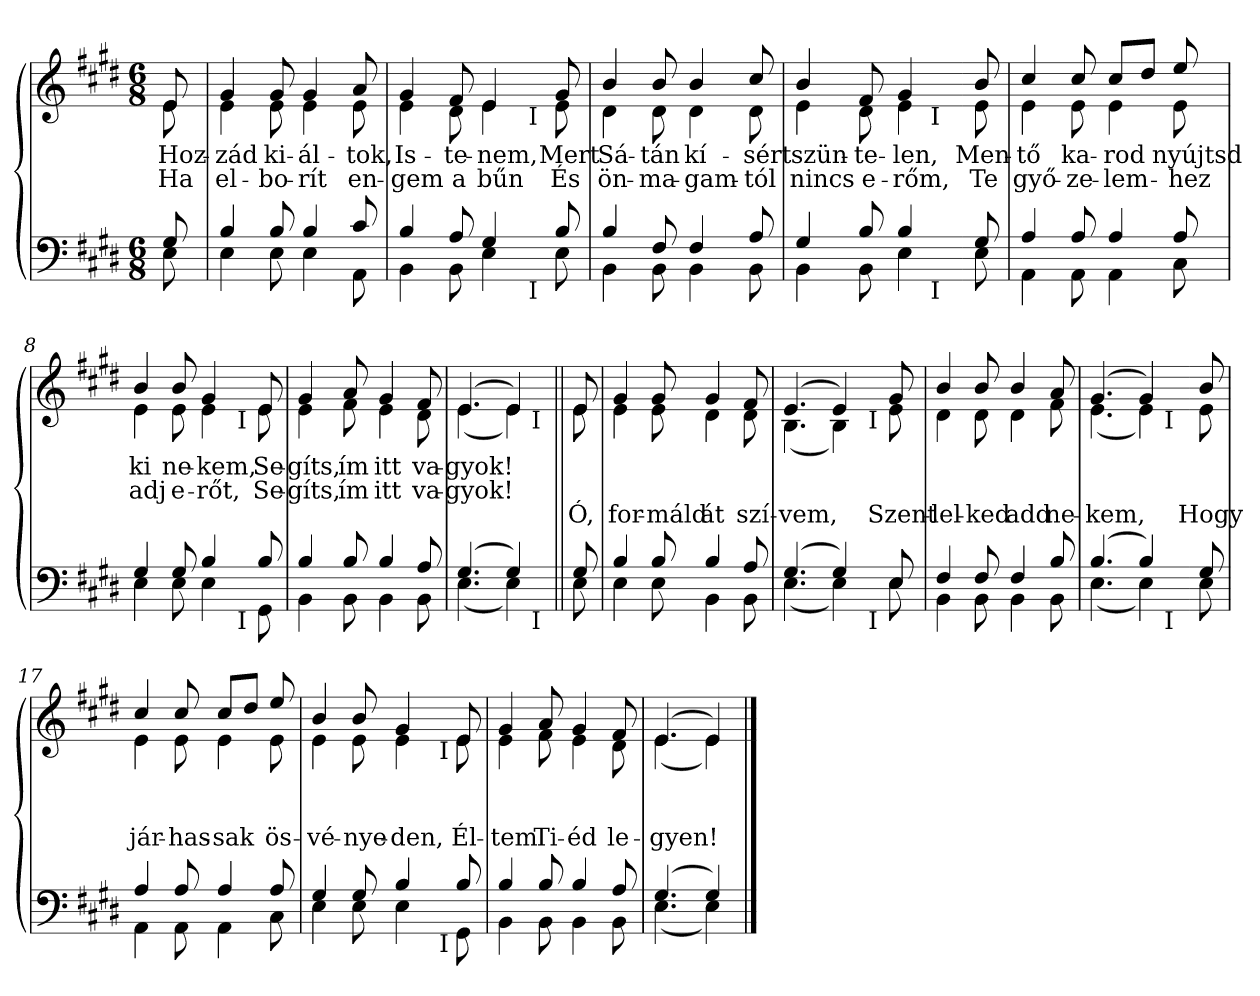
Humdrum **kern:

**kern	**kern	**text	**text	**text
*part2	*part1	*part1	*part1	*part1
*staff2	*staff1	*staff1	*staff1	*staff1
*clefF4	*clefG2	*	*	*
*k[f#c#g#d#]	*k[f#c#g#d#]	*	*	*
*c#:	*c#:	*	*	*
*M6/8	*M6/8	*	*	*
=1	=1	=1	=1	=1
*^	*	*	*	*
!	!	!LO:TX:a:B:t=Andante	!	!	!
!	!	!LO:TX:a:t=.	!	!	!
!	!	!LO:TX:a:t== 50	!	!	!
!	!	!	!LO:LY:b	!LO:LY:b	!
*	*	*^	*	*	*
8G#/	8E\	8e/	8e\	Hoz-	Ha	.
=2	=2	=2	=2	=2	=2	=2
!	!	!	!	!LO:LY:b	!LO:LY:b	!
4B/	4E\	4g#/	4e\	-zád	el-	.
!	!	!	!	!LO:LY:b	!LO:LY:b	!
8B/	8E\	8g#/	8e\	ki-	-bo-	.
!	!	!	!	!LO:LY:b	!LO:LY:b	!
4B/	4E\	4g#/	4e\	-ál-	-rít	.
!	!	!	!	!LO:LY:b	!LO:LY:b	!
8c#/	8AA\	8a/	8e\	-tok,	en-	.
*	*	*v	*v	*	*	*
=3	=3	=3	=3	=3	=3
*	*	*^	*	*	*
!	!	!	!	!LO:LY:b	!LO:LY:b	!
*	*^	*	*^	*	*	*
4B/	4BB\	2ryy	4g#/	4e\	2ryy	Is-	-gem	.
!	!	!	!	!	!	!LO:LY:b	!LO:LY:b	!
8A/	8BB\	.	8f#/	8d#\	.	-te-	a	.
!	!	!	!	!	!	!LO:LY:b	!LO:LY:b	!
4G#/	4E\	.	4e/	4e\	.	-nem,	bűn	.
.	.	32ryy	.	.	32ryy	.	.	.
!	!	!	!	!	!LO:TX:b:t=I	!	!	!
!	!	!LO:TX:b:t=I	!	!	!	!	!	!
.	.	8..ryy	.	.	8..ryy	.	.	.
!	!	!	!	!	!	!LO:LY:b	!LO:LY:b	!
8B/	8E\	.	8g#/	8e\	.	Mert	És	.
*	*v	*v	*	*	*	*	*	*
*	*	*v	*v	*v	*	*	*
=4	=4	=4	=4	=4	=4
*	*^	*^	*	*	*
*	*	*	*	*^	*	*	*
!	!	!	!	!	!	!LO:LY:b	!LO:LY:b	!
*	*v	*v	*	*	*	*	*	*
*	*	*	*v	*v	*	*	*
4B/	4BB\	4b/	4d#\	Sá-	ön-	.
!	!	!	!	!LO:LY:b	!LO:LY:b	!
8F#/	8BB\	8b/	8d#\	-tán	-ma-	.
!	!	!	!	!LO:LY:b	!LO:LY:b	!
4F#/	4BB\	4b/	4d#\	kí-	-gam-	.
!	!	!	!	!LO:LY:b	!LO:LY:b	!
8A/	8BB\	8cc#/	8d#\	-sért	-tól	.
*	*	*v	*v	*	*	*
=5	=5	=5	=5	=5	=5
*	*	*^	*	*	*
!	!	!	!	!LO:LY:b	!LO:LY:b	!
*	*^	*	*^	*	*	*
4G#/	4BB\	2ryy	4b/	4e\	2ryy	szün-	nincs	.
!	!	!	!	!	!	!LO:LY:b	!LO:LY:b	!
8B/	8BB\	.	8f#/	8d#\	.	-te-	e-	.
!	!	!	!	!	!	!LO:LY:b	!LO:LY:b	!
4B/	4E\	.	4g#/	4e\	.	-len,	-rőm,	.
!	!	!	!	!	!LO:TX:b:t=I	!	!	!
!	!	!LO:TX:b:t=I	!	!	!	!	!	!
.	.	8ryy	.	.	8ryy	.	.	.
*	*v	*v	*	*	*	*	*	*
*	*	*v	*v	*v	*	*	*
!!LO:LB:g=z
=6-	=6-	=6-	=6-	=6-	=6-
*	*^	*^	*	*	*
*	*	*	*	*^	*	*	*
!	!	!	!	!	!	!LO:LY:b	!LO:LY:b	!
*	*v	*v	*	*	*	*	*	*
*	*	*	*v	*v	*	*	*
8G#/	8E\	8b/	8e\	Men-	Te	.
=7	=7	=7	=7	=7	=7	=7
!	!	!	!	!LO:LY:b	!LO:LY:b	!
4A/	4AA\	4cc#/	4e\	-tő	győ-	.
!	!	!	!	!LO:LY:b	!LO:LY:b	!
8A/	8AA\	8cc#/	8e\	ka-	-ze-	.
!	!	!	!	!LO:LY:b	!LO:LY:b	!
4A/	4AA\	8cc#/L	4e\	-rod	-lem-	.
.	.	8dd#/J	.	.	.	.
!	!	!	!	!LO:LY:b	!LO:LY:b	!
8A/	8C#\	8ee/	8e\	nyújtsd	-hez	.
*	*	*v	*v	*	*	*
=8	=8	=8	=8	=8	=8
*	*	*^	*	*	*
!	!	!	!	!LO:LY:b	!LO:LY:b	!
*	*^	*	*^	*	*	*
4G#/	4E\	2ryy	4b/	4e\	2ryy	ki	adj	.
!	!	!	!	!	!	!LO:LY:b	!LO:LY:b	!
8G#/	8E\	.	8b/	8e\	.	ne-	e-	.
!	!	!	!	!	!	!LO:LY:b	!LO:LY:b	!
4B/	4E\	.	4g#/	4e\	.	-kem,	-rőt,	.
.	.	32ryy	.	.	32ryy	.	.	.
!	!	!	!	!	!LO:TX:b:t=I	!	!	!
!	!	!LO:TX:b:t=I	!	!	!	!	!	!
.	.	8..ryy	.	.	8..ryy	.	.	.
!	!	!	!	!	!	!LO:LY:b	!LO:LY:b	!
8B/	8GG#\	.	8e/	8e\	.	Se-	Se-	.
*	*v	*v	*	*	*	*	*	*
*	*	*v	*v	*v	*	*	*
=9	=9	=9	=9	=9	=9
*	*^	*^	*	*	*
*	*	*	*	*^	*	*	*
!	!	!	!	!	!	!LO:LY:b	!LO:LY:b	!
*	*v	*v	*	*	*	*	*	*
*	*	*	*v	*v	*	*	*
4B/	4BB\	4g#/	4e\	-gíts,	-gíts,	.
!	!	!	!	!LO:LY:b	!LO:LY:b	!
8B/	8BB\	8a/	8f#\	ím	ím	.
!	!	!	!	!LO:LY:b	!LO:LY:b	!
4B/	4BB\	4g#/	4e\	itt	itt	.
!	!	!	!	!LO:LY:b	!LO:LY:b	!
8A/	8BB\	8f#/	8d#\	va-	va-	.
*	*	*v	*v	*	*	*
=10	=10	=10	=10	=10	=10
*	*	*^	*	*	*
!	!	!	!	!LO:LY:b	!LO:LY:b	!
*	*^	*	*^	*	*	*
(>4.G#/	(<4.E\	2ryy	(>4.e/	(<4.e\	2ryy	-gyok!	-gyok!	.
4G#/)	4E\)	.	4e/)	4e\)	.	.	.	.
!	!	!	!	!	!LO:TX:b:t=I	!	!	!
!	!	!LO:TX:b:t=I	!	!	!	!	!	!
.	.	8ryy	.	.	8ryy	.	.	.
*	*v	*v	*	*	*	*	*	*
*	*	*v	*v	*v	*	*	*
!!LO:LB:g=z
=11||	=11||	=11||	=11||	=11||	=11||
*	*^	*^	*	*	*
*	*	*	*	*^	*	*	*
!	!	!	!	!	!	!	!	!LO:LY:b
*	*v	*v	*	*	*	*	*	*
*	*	*	*v	*v	*	*	*
8G#/	8E\	8e/	8e\	.	.	Ó,
=12	=12	=12	=12	=12	=12	=12
!	!	!	!	!	!	!LO:LY:b
4B/	4E\	4g#/	4e\	.	.	for-
!	!	!	!	!	!	!LO:LY:b
8B/	8E\	8g#/	8e\	.	.	-máld
!	!	!	!	!	!	!LO:LY:b
4B/	4BB\	4g#/	4d#\	.	.	át
!	!	!	!	!	!	!LO:LY:b
8A/	8BB\	8f#/	8d#\	.	.	szí-
*	*	*v	*v	*	*	*
=13	=13	=13	=13	=13	=13
*	*	*^	*	*	*
!	!	!	!	!	!	!LO:LY:b
*	*^	*	*^	*	*	*
(>4.G#/	(<4.E\	2ryy	(>4.e/	(<4.B\	2ryy	.	.	-vem,
4G#/)	4E\)	.	4e/)	4B\)	.	.	.	.
.	.	32ryy	.	.	32ryy	.	.	.
!	!	!	!	!	!LO:TX:b:t=I	!	!	!
!	!	!LO:TX:b:t=I	!	!	!	!	!	!
.	.	8..ryy	.	.	8..ryy	.	.	.
!	!	!	!	!	!	!	!	!LO:LY:b
8E/	8E\	.	8g#/	8e\	.	.	.	Szent-
*	*v	*v	*	*	*	*	*	*
*	*	*v	*v	*v	*	*	*
=14	=14	=14	=14	=14	=14
*	*^	*^	*	*	*
*	*	*	*	*^	*	*	*
!	!	!	!	!	!	!	!	!LO:LY:b
*	*v	*v	*	*	*	*	*	*
*	*	*	*v	*v	*	*	*
4F#/	4BB\	4b/	4d#\	.	.	-lel-
!	!	!	!	!	!	!LO:LY:b
8F#/	8BB\	8b/	8d#\	.	.	-ked
!	!	!	!	!	!	!LO:LY:b
4F#/	4BB\	4b/	4d#\	.	.	add
!	!	!	!	!	!	!LO:LY:b
8B/	8BB\	8a/	8f#\	.	.	ne-
*	*	*v	*v	*	*	*
=15	=15	=15	=15	=15	=15
*	*	*^	*	*	*
!	!	!	!	!	!	!LO:LY:b
*	*^	*	*^	*	*	*
(>4.B/	(<4.E\	2ryy	(>4.g#/	(<4.e\	2ryy	.	.	-kem,
4B/)	4E\)	.	4g#/)	4e\)	.	.	.	.
!	!	!	!	!	!LO:TX:b:t=I	!	!	!
!	!	!LO:TX:b:t=I	!	!	!	!	!	!
.	.	8ryy	.	.	8ryy	.	.	.
*	*v	*v	*	*	*	*	*	*
*	*	*v	*v	*v	*	*	*
!!LO:LB:g=z
=16-	=16-	=16-	=16-	=16-	=16-
*	*^	*^	*	*	*
*	*	*	*	*^	*	*	*
!	!	!	!	!	!	!	!	!LO:LY:b
*	*v	*v	*	*	*	*	*	*
*	*	*	*v	*v	*	*	*
8G#/	8E\	8b/	8e\	.	.	Hogy
=17	=17	=17	=17	=17	=17	=17
!	!	!	!	!	!	!LO:LY:b
4A/	4AA\	4cc#/	4e\	.	.	jár-
!	!	!	!	!	!	!LO:LY:b
8A/	8AA\	8cc#/	8e\	.	.	-has-
!	!	!	!	!	!	!LO:LY:b
4A/	4AA\	8cc#/L	4e\	.	.	-sak
.	.	8dd#/J	.	.	.	.
!	!	!	!	!	!	!LO:LY:b
8A/	8C#\	8ee/	8e\	.	.	ös-
*	*	*v	*v	*	*	*
=18	=18	=18	=18	=18	=18
*	*	*^	*	*	*
!	!	!	!	!	!	!LO:LY:b
*	*^	*	*^	*	*	*
4G#/	4E\	2ryy	4b/	4e\	2ryy	.	.	-vé-
!	!	!	!	!	!	!	!	!LO:LY:b
8G#/	8E\	.	8b/	8e\	.	.	.	-nye-
!	!	!	!	!	!	!	!	!LO:LY:b
4B/	4E\	.	4g#/	4e\	.	.	.	-den,
.	.	16ryy	.	.	16ryy	.	.	.
!	!	!	!	!	!LO:TX:b:t=I	!	!	!
!	!	!LO:TX:b:t=I	!	!	!	!	!	!
.	.	8.ryy	.	.	8.ryy	.	.	.
!	!	!	!	!	!	!	!	!LO:LY:b
8B/	8GG#\	.	8e/	8e\	.	.	.	Él-
*	*v	*v	*	*	*	*	*	*
*	*	*v	*v	*v	*	*	*
=19	=19	=19	=19	=19	=19
*	*^	*^	*	*	*
*	*	*	*	*^	*	*	*
!	!	!	!	!	!	!	!	!LO:LY:b
*	*v	*v	*	*	*	*	*	*
*	*	*	*v	*v	*	*	*
4B/	4BB\	4g#/	4e\	.	.	-tem
!	!	!	!	!	!	!LO:LY:b
8B/	8BB\	8a/	8f#\	.	.	Ti-
!	!	!	!	!	!	!LO:LY:b
4B/	4BB\	4g#/	4e\	.	.	-éd
!	!	!	!	!	!	!LO:LY:b
8A/	8BB\	8f#/	8d#\	.	.	le-
=20	=20	=20	=20	=20	=20	=20
!	!	!	!	!	!	!LO:LY:b
(>4.G#/	(<4.E\	(>4.e/	(<4.e\	.	.	-gyen!
4G#/)	4E\)	4e/)	4e\)	.	.	.
*v	*v	*	*	*	*	*
*	*v	*v	*	*	*
==	==	==	==	==
*-	*-	*-	*-	*-
